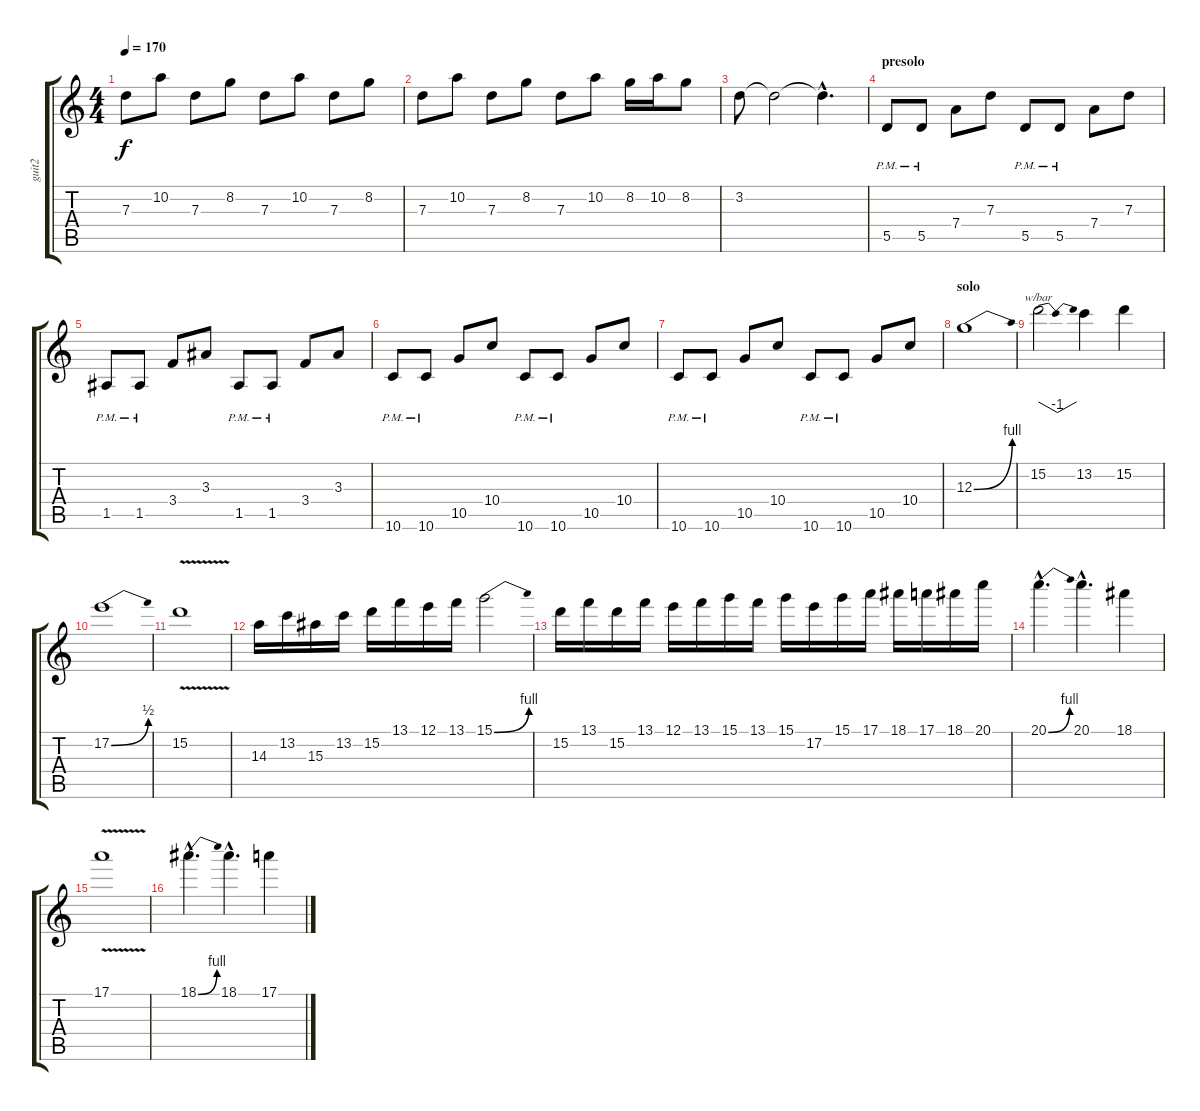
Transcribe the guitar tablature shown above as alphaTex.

\track ("guit2" "guit2") {instrument distortionguitar}
\staff {score tabs}
\tuning (E4 B3 G3 D3 A2 D2) {hide}
\ts (4 4)
\tempo 170
\clef g2
\ks c
7.3.8{dy f} 10.2.8 7.3.8 8.2.8 7.3.8 10.2.8 7.3.8 8.2.8 |
7.3.8 10.2.8 7.3.8 8.2.8 7.3.8 10.2.8 8.2.16 10.2.16 8.2.8 |
3.2.8 3.2{t}.2 3.2{hac t}.4{d} |
\section ("" "presolo")
5.5{pm}.8 5.5{pm}.8 7.4.8 7.3.8 5.5{pm}.8 5.5{pm}.8 7.4.8 7.3.8 |
1.5{pm}.8 1.5{pm}.8 3.4.8 3.3.8 1.5{pm}.8 1.5{pm}.8 3.4.8 3.3.8 |
10.6{pm}.8 10.6{pm}.8 10.5.8 10.4.8 10.6{pm}.8 10.6{pm}.8 10.5.8 10.4.8 |
10.6{pm}.8 10.6{pm}.8 10.5.8 10.4.8 10.6{pm}.8 10.6{pm}.8 10.5.8 10.4.8 |
\section ("" "solo")
12.3{be (bend 0 0 60 4)}.1 |
15.2.2{tbe (dip default 0 0 30 -4 60 0)} 13.2.4 15.2.4 |
17.2{be (bend 0 0 60 2)}.1 |
15.2{v}.1 |
14.3.16 13.2.16 15.3.16 13.2.16 15.2.16 13.1.16 12.1.16 13.1.16 15.1{be (bend 0 0 60 4)}.2 |
15.2.16 13.1.16 15.2.16 13.1.16 12.1.16 13.1.16 15.1.16 13.1.16 15.1.16 17.2.16 15.1.16 17.1.16 18.1.16 17.1.16 18.1.16 20.1.16 |
20.1{be (bend 0 0 60 4) hac}.4{d} 20.1{hac}.4{d} 18.1.4 |
17.1{v}.1 |
18.1{be (bend 0 0 60 4) hac}.4{d} 18.1{hac}.4{d} 17.1.4
